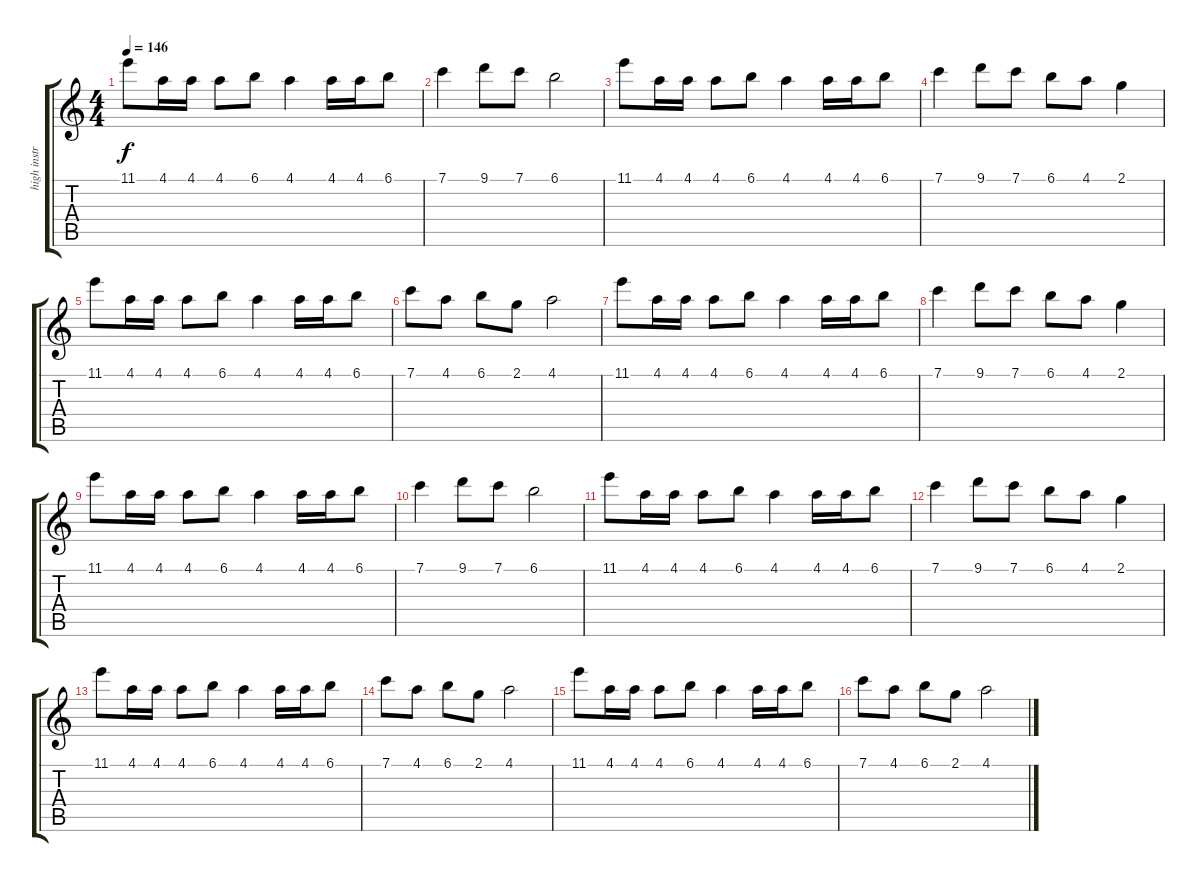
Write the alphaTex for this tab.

\track ("high instrument" "high instr") {instrument flute}
\staff {score tabs}
\tuning (F5 B3 G3 D3 A2 E2) {hide}
\ts (4 4)
\tempo 146
\clef g2
\ks c
11.1.8{dy f} 4.1.16 4.1.16 4.1.8 6.1.8 4.1.4 4.1.16 4.1.16 6.1.8 |
7.1.4 9.1.8 7.1.8 6.1.2 |
11.1.8 4.1.16 4.1.16 4.1.8 6.1.8 4.1.4 4.1.16 4.1.16 6.1.8 |
7.1.4 9.1.8 7.1.8 6.1.8 4.1.8 2.1.4 |
11.1.8 4.1.16 4.1.16 4.1.8 6.1.8 4.1.4 4.1.16 4.1.16 6.1.8 |
7.1.8 4.1.8 6.1.8 2.1.8 4.1.2 |
11.1.8 4.1.16 4.1.16 4.1.8 6.1.8 4.1.4 4.1.16 4.1.16 6.1.8 |
7.1.4 9.1.8 7.1.8 6.1.8 4.1.8 2.1.4 |
11.1.8 4.1.16 4.1.16 4.1.8 6.1.8 4.1.4 4.1.16 4.1.16 6.1.8 |
7.1.4 9.1.8 7.1.8 6.1.2 |
11.1.8 4.1.16 4.1.16 4.1.8 6.1.8 4.1.4 4.1.16 4.1.16 6.1.8 |
7.1.4 9.1.8 7.1.8 6.1.8 4.1.8 2.1.4 |
11.1.8 4.1.16 4.1.16 4.1.8 6.1.8 4.1.4 4.1.16 4.1.16 6.1.8 |
7.1.8 4.1.8 6.1.8 2.1.8 4.1.2 |
11.1.8 4.1.16 4.1.16 4.1.8 6.1.8 4.1.4 4.1.16 4.1.16 6.1.8 |
7.1.8 4.1.8 6.1.8 2.1.8 4.1.2
